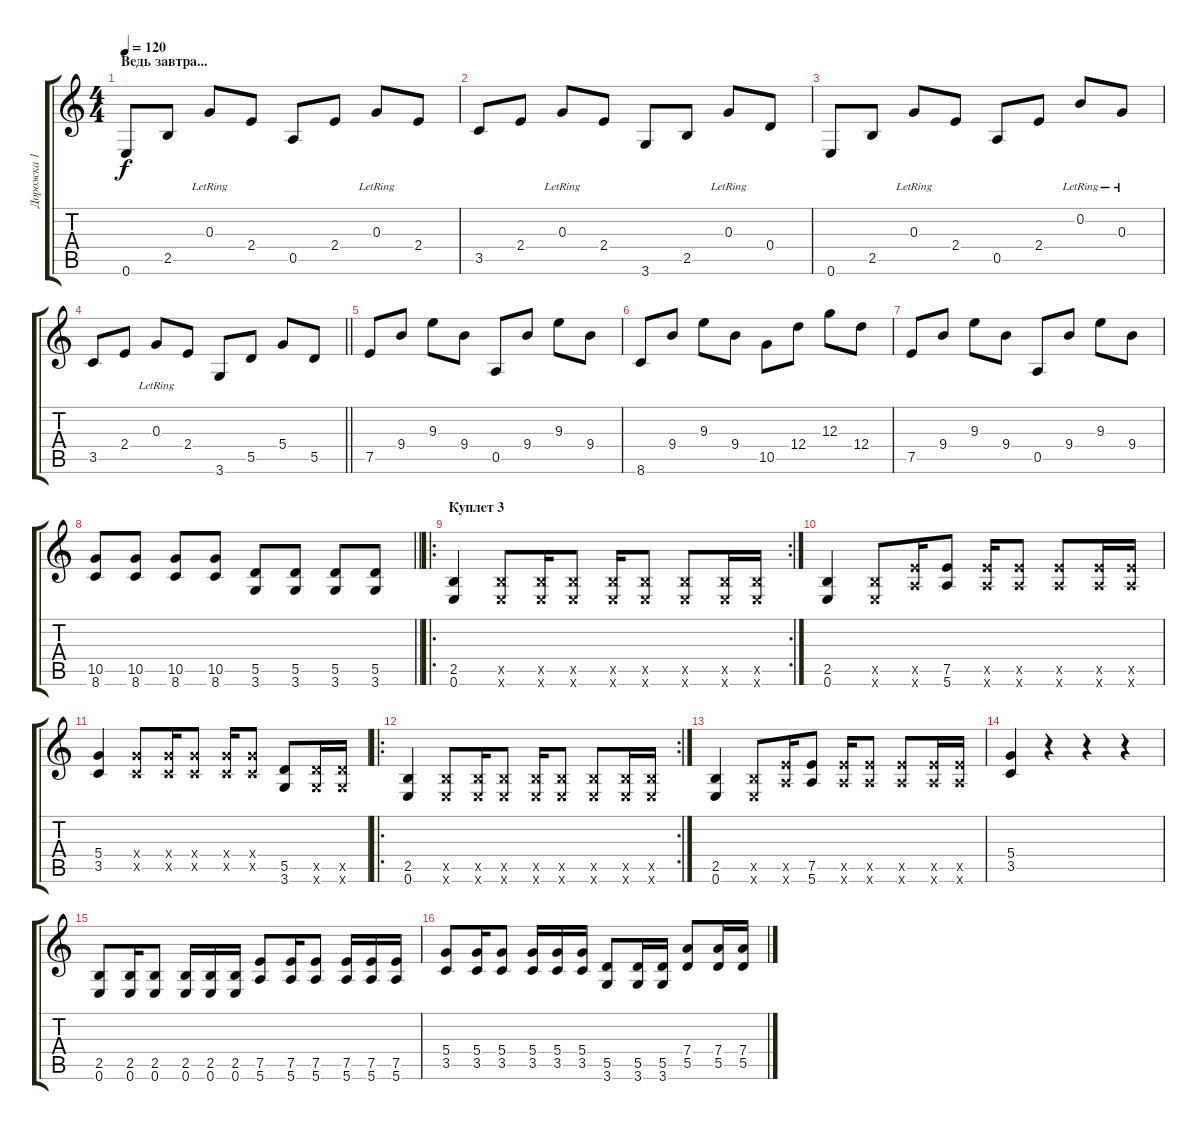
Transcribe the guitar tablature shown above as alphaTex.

\track ("Дорожка 1" "Дорожка 1") {instrument acousticguitarsteel}
\staff {score tabs}
\tuning (E4 B3 G3 D3 A2 E2) {hide}
\ts (4 4)
\section ("" "Ведь завтра...")
\tempo 120
\clef g2
\ks c
0.6.8{dy f} 2.5.8 0.3{lr}.8 2.4.8 0.5.8 2.4.8 0.3{lr}.8 2.4.8 |
3.5.8 2.4.8 0.3{lr}.8 2.4.8 3.6.8 2.5.8 0.3{lr}.8 0.4.8 |
0.6.8 2.5.8 0.3{lr}.8 2.4.8 0.5.8 2.4.8 0.2{lr}.8 0.3{lr}.8 |
\barLineRight lightlight
3.5.8 2.4.8 0.3{lr}.8 2.4.8 3.6.8 5.5.8 5.4.8 5.5.8 |
7.5.8 9.4.8 9.3.8 9.4.8 0.5.8 9.4.8 9.3.8 9.4.8 |
8.6.8 9.4.8 9.3.8 9.4.8 10.5.8 12.4.8 12.3.8 12.4.8 |
7.5.8 9.4.8 9.3.8 9.4.8 0.5.8 9.4.8 9.3.8 9.4.8 |
\barLineRight lightlight
(10.5 8.6).8 (10.5 8.6).8 (10.5 8.6).8 (10.5 8.6).8 (5.5 3.6).8 (5.5 3.6).8 (5.5 3.6).8 (5.5 3.6).8 |
\ro
\rc 2
\section ("" "Куплет 3")
(2.5 0.6).4 (2.5{x} 0.6{x}).8 (2.5{x} 0.6{x}).16 (2.5{x} 0.6{x}).8 (2.5{x} 0.6{x}).16 (2.5{x} 0.6{x}).8 (2.5{x} 0.6{x}).8 (2.5{x} 0.6{x}).16 (2.5{x} 0.6{x}).16 |
(2.5 0.6).4 (2.5{x} 0.6{x}).8 (7.5{x} 5.6{x}).16 (7.5 5.6).8 (7.5{x} 5.6{x}).16 (7.5{x} 5.6{x}).8 (7.5{x} 5.6{x}).8 (7.5{x} 5.6{x}).16 (7.5{x} 5.6{x}).16 |
(5.4 3.5).4 (5.4{x} 3.5{x}).8 (5.4{x} 3.5{x}).16 (5.4{x} 3.5{x}).8 (5.4{x} 3.5{x}).16 (5.4{x} 3.5{x}).8 (5.5 3.6).8 (5.5{x} 3.6{x}).16 (5.5{x} 3.6{x}).16 |
\ro
\rc 2
(2.5 0.6).4 (2.5{x} 0.6{x}).8 (2.5{x} 0.6{x}).16 (2.5{x} 0.6{x}).8 (2.5{x} 0.6{x}).16 (2.5{x} 0.6{x}).8 (2.5{x} 0.6{x}).8 (2.5{x} 0.6{x}).16 (2.5{x} 0.6{x}).16 |
(2.5 0.6).4 (2.5{x} 0.6{x}).8 (7.5{x} 5.6{x}).16 (7.5 5.6).8 (7.5{x} 5.6{x}).16 (7.5{x} 5.6{x}).8 (7.5{x} 5.6{x}).8 (7.5{x} 5.6{x}).16 (7.5{x} 5.6{x}).16 |
(5.4 3.5).4 r.4 r.4 r.4 |
(2.5 0.6).8 (2.5 0.6).16 (2.5 0.6).8 (2.5 0.6).16 (2.5 0.6).16 (2.5 0.6).16 (7.5 5.6).8 (7.5 5.6).16 (7.5 5.6).8 (7.5 5.6).16 (7.5 5.6).16 (7.5 5.6).16 |
(5.4 3.5).8 (5.4 3.5).16 (5.4 3.5).8 (5.4 3.5).16 (5.4 3.5).16 (5.4 3.5).16 (5.5 3.6).8 (5.5 3.6).16 (5.5 3.6).16 (7.4 5.5).8 (7.4 5.5).16 (7.4 5.5).16
